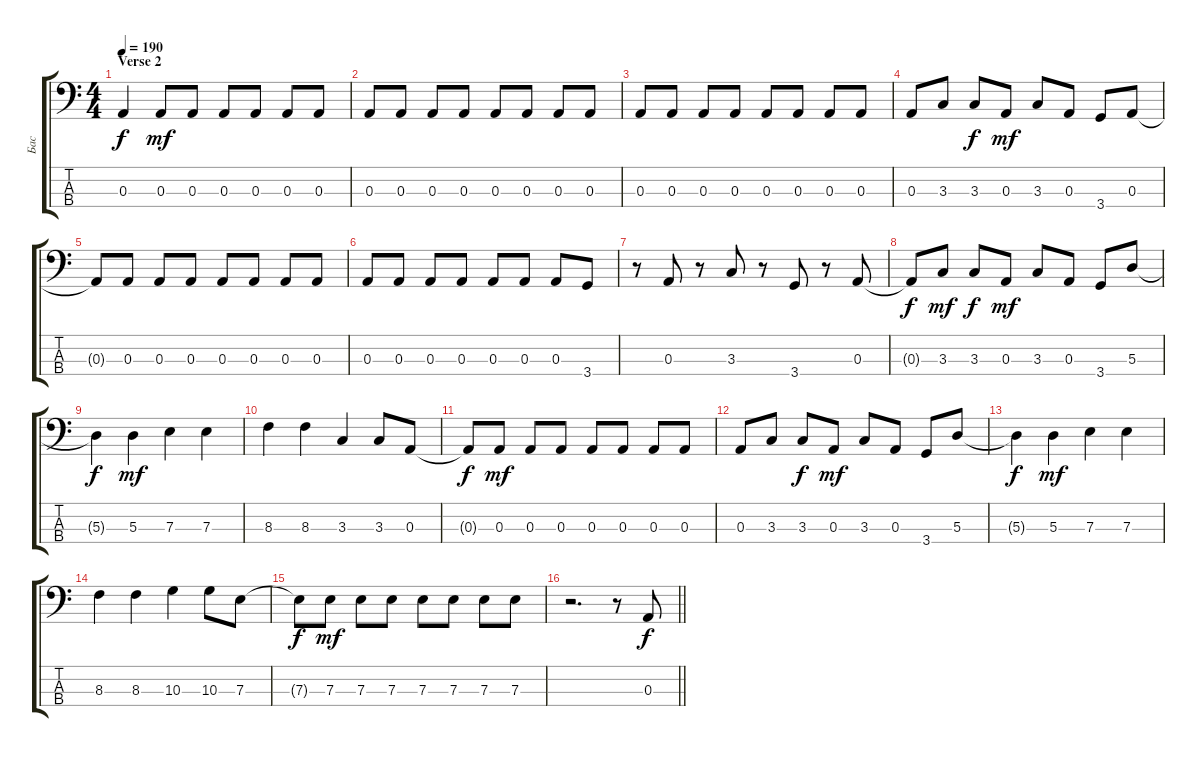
\track ("Бас" "Бас") {instrument electricbassfinger}
\staff {score tabs}
\tuning (G2 D2 A1 E1) {hide}
\ts (4 4)
\section ("" "Verse 2")
\tempo 190
\clef f4
\ks aminor
0.3{t}.4{dy f} 0.3.8{dy mf} 0.3.8 0.3.8 0.3.8 0.3.8 0.3.8 |
0.3.8 0.3.8 0.3.8 0.3.8 0.3.8 0.3.8 0.3.8 0.3.8 |
0.3.8 0.3.8 0.3.8 0.3.8 0.3.8 0.3.8 0.3.8 0.3.8 |
0.3.8 3.3.8 3.3.8{dy f} 0.3.8{dy mf} 3.3.8 0.3.8 3.4.8 0.3.8 |
0.3{t}.8 0.3.8 0.3.8 0.3.8 0.3.8 0.3.8 0.3.8 0.3.8 |
0.3.8 0.3.8 0.3.8 0.3.8 0.3.8 0.3.8 0.3.8 3.4.8 |
r.8 0.3.8 r.8 3.3.8 r.8 3.4.8 r.8 0.3.8 |
0.3{t}.8{dy f} 3.3.8{dy mf} 3.3.8{dy f} 0.3.8{dy mf} 3.3.8 0.3.8 3.4.8 5.3.8 |
5.3{t}.4{dy f} 5.3.4{dy mf} 7.3.4 7.3.4 |
8.3.4 8.3.4 3.3.4 3.3.8 0.3.8 |
0.3{t}.8{dy f} 0.3.8{dy mf} 0.3.8 0.3.8 0.3.8 0.3.8 0.3.8 0.3.8 |
0.3.8 3.3.8 3.3.8{dy f} 0.3.8{dy mf} 3.3.8 0.3.8 3.4.8 5.3.8 |
5.3{t}.4{dy f} 5.3.4{dy mf} 7.3.4 7.3.4 |
8.3.4 8.3.4 10.3.4 10.3.8 7.3.8 |
7.3{t}.8{dy f} 7.3.8{dy mf} 7.3.8 7.3.8 7.3.8 7.3.8 7.3.8 7.3.8 |
\barLineRight lightlight
r.2{d} r.8 0.3.8{dy f}
